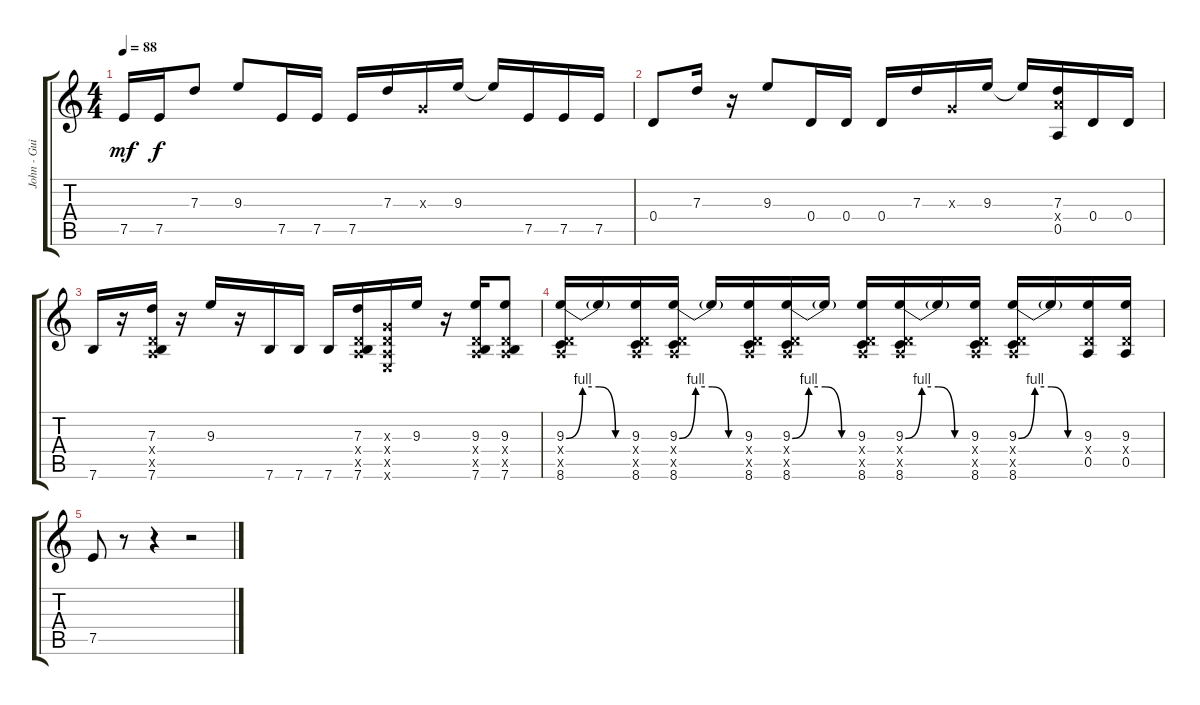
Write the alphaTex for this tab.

\track ("John - Guitar" "John - Gui") {instrument electricguitarclean}
\staff {score tabs}
\tuning (E4 B3 G3 D3 A2 E2) {hide}
\ts (4 4)
\tempo 88
\clef g2
\ks c
7.5.16{dy mf} 7.5.16{dy f} 7.3.8 9.3.8 7.5.16 7.5.16 7.5.16 7.3.16 0.3{x}.16 9.3.16 9.3{t}.16 7.5.16 7.5.16 7.5.16 |
0.4.8 7.3.16 r.16 9.3.8 0.4.16 0.4.16 0.4.16 7.3.16 0.3{x}.16 9.3.16 9.3{t}.16 (7.3 7.4{x} 0.5).16 0.4.16 0.4.16 |
7.6.16 r.16 (7.3 0.4{x} 0.5{x} 7.6).16 r.16 9.3.16 r.16 7.6.16 7.6.16 7.6.16 (7.3 0.4{x} 0.5{x} 7.6).16 (0.3{x} 0.4{x} 0.5{x} 0.6{x}).16 9.3.16 r.16 (9.3 0.4{x} 0.5{x} 7.6).16 (9.3 0.4{x} 0.5{x} 7.6).8 |
(9.3{be (custom 0 0 15 4 30 4 45 0 60 0)} 0.4{x} 0.5{x} 8.6).16 9.3{t}.16 (9.3 0.4{x} 0.5{x} 8.6).16 (9.3{be (custom 0 0 15 4 30 4 45 0 60 0)} 0.4{x} 0.5{x} 8.6).16 9.3{t}.16 (9.3 0.4{x} 0.5{x} 8.6).16 (9.3{be (custom 0 0 15 4 30 4 45 0 60 0)} 0.4{x} 0.5{x} 8.6).16 9.3{t}.16 (9.3 0.4{x} 0.5{x} 8.6).16 (9.3{be (custom 0 0 15 4 30 4 45 0 60 0)} 0.4{x} 0.5{x} 8.6).16 9.3{t}.16 (9.3 0.4{x} 0.5{x} 8.6).16 (9.3{be (custom 0 0 15 4 30 4 45 0 60 0)} 0.4{x} 0.5{x} 8.6).16 9.3{t}.16 (9.3 0.4{x} 0.5).16 (9.3 0.4{x} 0.5).16 |
7.5.8 r.8 r.4 r.2
